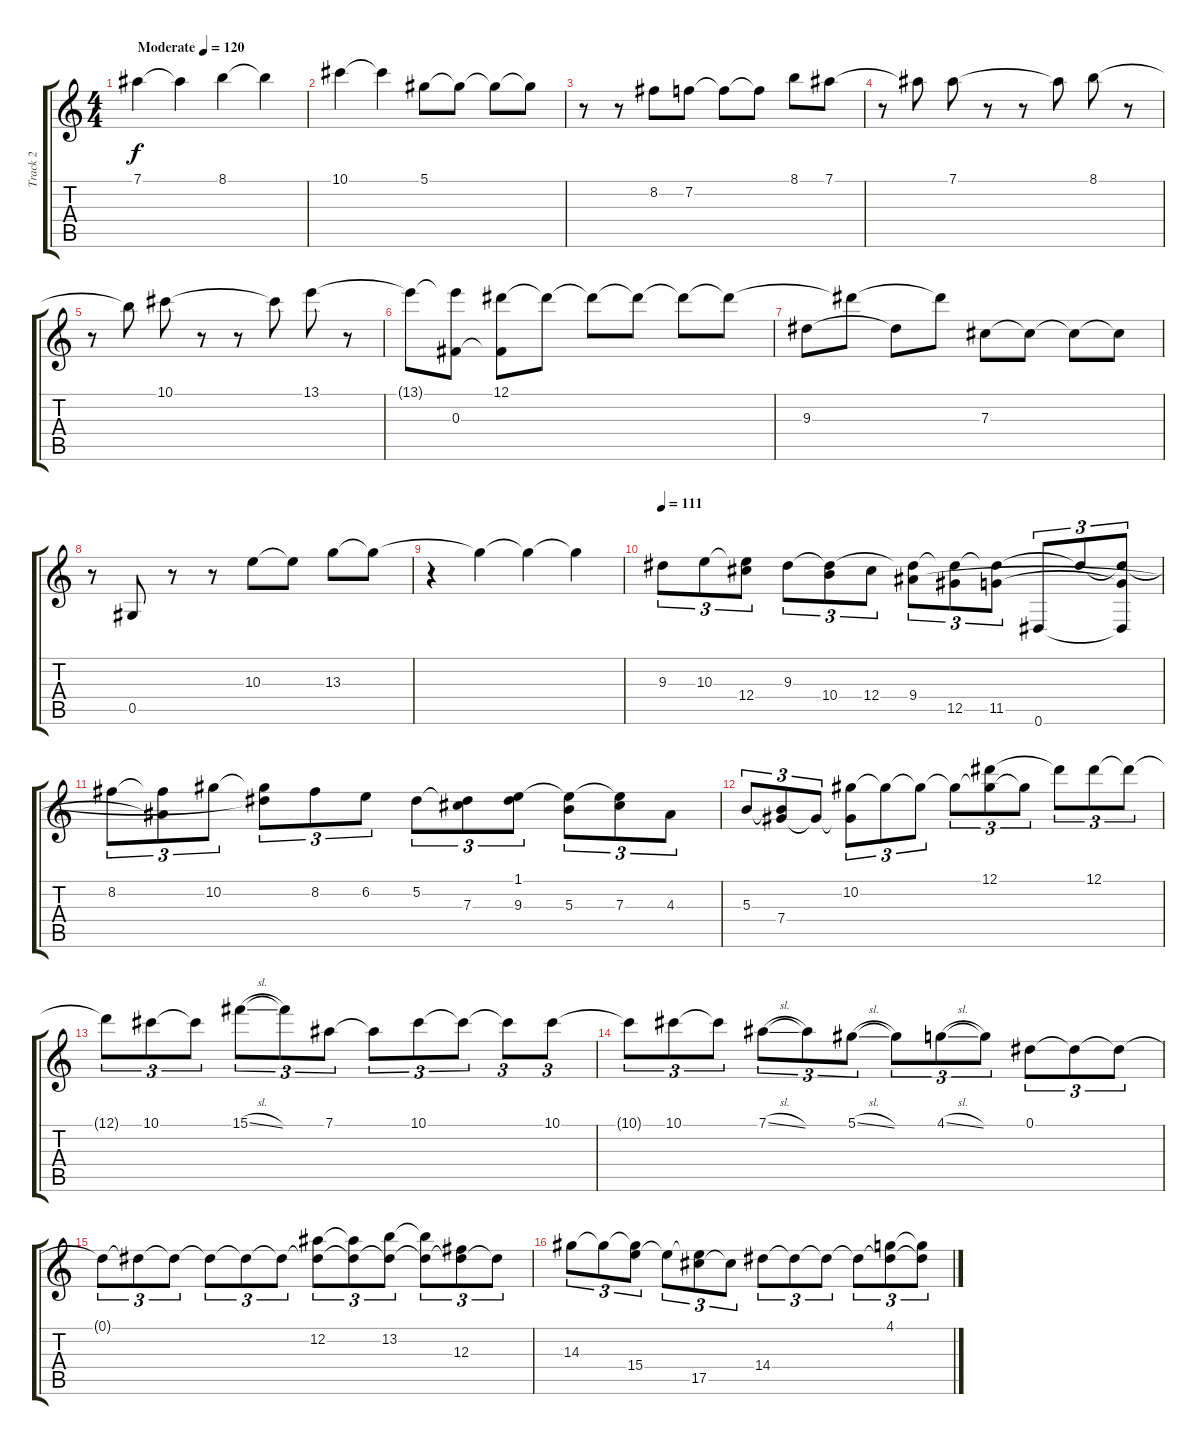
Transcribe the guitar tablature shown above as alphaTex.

\track ("Track 2" "Track 2") {solo instrument acousticguitarnylon}
\staff {score tabs}
\tuning (Eb4 Bb3 Gb3 Db3 Ab2 Eb2) {hide}
\ts (4 4)
\tempo (120 "Moderate")
\clef g2
\ks c
7.1.4{dy f instrument acousticguitarnylon} 7.1{t}.4 8.1.4 8.1{t}.4 |
10.1.4 10.1{t}.4 5.1.8 5.1{t}.8 5.1{t}.8 5.1{t}.8 |
r.8 r.8 8.2.8 7.2.8 7.2{t}.8 7.2{t}.8 8.1.8 7.1.8 |
r.8 7.1{t}.8 7.1.8 r.8 r.8 7.1{t}.8 8.1.8 r.8 |
r.8 8.1{t}.8 10.1.8 r.8 r.8 10.1{t}.8 13.1.8 r.8 |
13.1{t}.8 (13.1{t} 0.3).8 (12.1 0.3{t}).8 12.1{t}.8 12.1{t}.8 12.1{t}.8 12.1{t}.8 12.1{t}.8 |
9.3.8 12.1{t}.8 9.3{t}.8 12.1{t}.8 7.3.8 7.3{t}.8 7.3{t}.8 7.3{t}.8 |
r.8 0.5.8 r.8 r.8 10.3.8 10.3{t}.8 13.3.8 13.3{t}.8 |
r.4 13.3{t}.4 13.3{t}.4 13.3{t}.4 |
\tempo 111
9.3.8{tu (3 2)} 10.3.8{tu (3 2)} (10.3{t} 12.4).8{tu (3 2)} 9.3.8{tu (3 2)} (9.3{t} 10.4).8{tu (3 2)} 12.4.8{tu (3 2)} (9.3{t} 9.4).8{tu (3 2)} (9.3{t} 12.5).8{tu (3 2)} (9.3{t} 11.5).8{tu (3 2)} 0.6.8{tu (3 2)} 9.3{t}.8{tu (3 2)} (9.3{t} 11.5{t} 0.6{t}).8{tu (3 2)} |
8.2.8{tu (3 2)} (8.2{t} 9.4{t}).8{tu (3 2)} 10.2.8{tu (3 2)} (10.2{t} 9.3{t}).8{tu (3 2)} 8.2.8{tu (3 2)} 6.2.8{tu (3 2)} 5.2.8{tu (3 2)} (5.2{t} 7.3).8{tu (3 2)} (1.1 9.3).8{tu (3 2)} (1.1{t} 5.3).8{tu (3 2)} (1.1{t} 7.3).8{tu (3 2)} 4.3.8{tu (3 2)} |
5.3.8{tu (3 2)} (5.3{t} 7.4).8{tu (3 2)} 7.4{t}.8{tu (3 2)} (10.2 7.4{t}).8{tu (3 2)} 10.2{t}.8{tu (3 2)} 10.2{t}.8{tu (3 2)} 10.2{t}.8{tu (3 2)} (12.1 10.2{t}).8{tu (3 2)} 10.2{t}.8{tu (3 2)} 12.1{t}.8{tu (3 2)} 12.1.8{tu (3 2)} 12.1{t}.8{tu (3 2)} |
12.1{t}.8{tu (3 2)} 10.1.8{tu (3 2)} 10.1{t}.8{tu (3 2)} 15.1{sl}.8{tu (3 2)} 15.1{t}.8{tu (3 2)} 7.1.8{tu (3 2)} 7.1{t}.8{tu (3 2)} 10.1.8{tu (3 2)} 10.1{t}.8{tu (3 2)} 10.1{t}.8{tu (3 2)} 10.1.8{tu (3 2)} |
10.1{t}.8{tu (3 2)} 10.1.8{tu (3 2)} 10.1{t}.8{tu (3 2)} 7.1{sl}.8{tu (3 2)} 7.1{t}.8{tu (3 2)} 5.1{sl}.8{tu (3 2)} 5.1{t}.8{tu (3 2)} 4.1{sl}.8{tu (3 2)} 4.1{t}.8{tu (3 2)} 0.1.8{tu (3 2)} 0.1{t}.8{tu (3 2)} 0.1{t}.8{tu (3 2)} |
0.1{t}.8{tu (3 2)} 0.1{t}.8{tu (3 2)} 0.1{t}.8{tu (3 2)} 0.1{t}.8{tu (3 2)} 0.1{t}.8{tu (3 2)} 0.1{t}.8{tu (3 2)} (0.1{t} 12.2).8{tu (3 2)} (0.1{t} 12.2{t}).8{tu (3 2)} (0.1{t} 13.2).8{tu (3 2)} (0.1{t} 13.2{t}).8{tu (3 2)} (0.1{t} 12.3).8{tu (3 2)} 0.1{t}.8{tu (3 2)} |
14.3.8{tu (3 2)} 14.3{t}.8{tu (3 2)} (14.3{t} 15.4).8{tu (3 2)} 15.4{t}.8{tu (3 2)} (15.4{t} 17.5).8{tu (3 2)} 17.5{t}.8{tu (3 2)} 14.4.8{tu (3 2)} 14.4{t}.8{tu (3 2)} 14.4{t}.8{tu (3 2)} 14.4{t}.8{tu (3 2)} (4.1 14.4{t}).8{tu (3 2)} (4.1{t} 14.4{t}).8{tu (3 2)}
